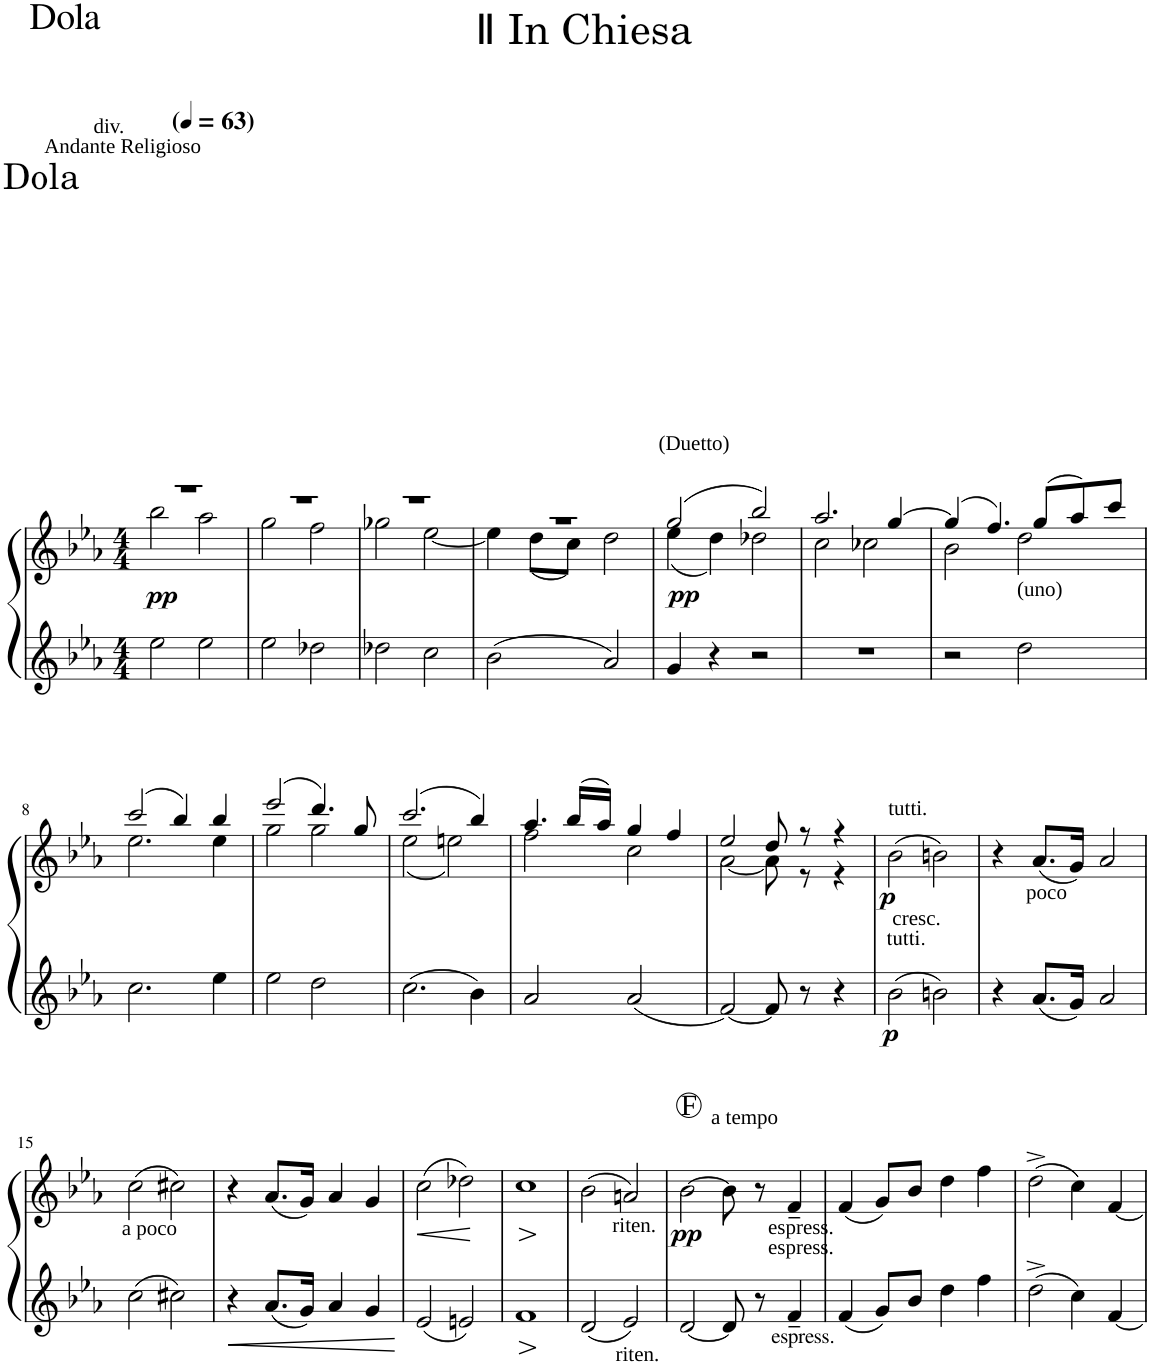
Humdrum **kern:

**kern	**kern	**dynam	**harte
*part1	*part1	*part1	*part1
*staff2	*staff1	*staff1/2	*
*I"Piano	*	*	*
*I'Pno	*	*	*
*clefG2	*clefG2	*	*
*k[b-e-a-]	*k[b-e-a-]	*	*
*M4/4	*M4/4	*	*
*MM63	*MM63	*	*
=1	=1	=1	=1
*	*^	*	*
!	!LO:TX:a:t=Dola	!	!	!
!	!LO:TX:a:t=Andante Religioso	!	!	!
!	!LO:TX:a:t=div.	!	!	!
!	!	!	!LO:DY:b	!
2ee-\	1r	2bb-\	pp	.
2ee-\	.	2aa-\	.	.
=2	=2	=2	=2	=2
2ee-\	1r	2gg\	.	.
2dd-X\	.	2ff\	.	.
=3	=3	=3	=3	=3
2dd-X\	1r	2gg-X\	.	.
2cc\	.	[2ee-\	.	.
=4	=4	=4	=4	=4
2b-\	1r	4ee-\]	.	.
.	.	(8dd\L	.	.
.	.	8cc\J)	.	.
2a-/	.	2dd\	.	.
=5	=5	=5	=5	=5
!	!LO:TX:a:t=(Duetto)	!	!	!
!	!	!	!LO:DY:b	!
4g/	(2gg/	(4ee-\	pp	.
4r	.	4dd\)	.	.
2r	2bb-/)	2dd-X\	.	.
=6	=6	=6	=6	=6
1r	2.aa-/	2cc\	.	.
.	.	2cc-X\	.	.
.	[4gg/	.	.	.
=7	=7	=7	=7	=7
2r	(4gg/]	2b-\	.	.
.	4.ff/)	.	.	.
!LO:TX:a:t=(uno)	!	!	!	!
2dd\	.	2dd\	.	.
.	(8gg/L	.	.	.
.	8aa-/)	.	.	.
.	8ccc/J	.	.	.
!!LO:LB:g=z	!!
=8	=8	=8	=8	=8
2.cc\	(2ccc/	2.ee-\	.	.
.	4bb-/)	.	.	.
4ee-\	4bb-/	4ee-\	.	.
=9	=9	=9	=9	=9
2ee-\	(2eee-/	2gg\	.	.
2dd\	4.ddd/)	2gg\	.	.
.	8gg/	.	.	.
=10	=10	=10	=10	=10
2.cc\	(2.ccc/	(2ee-\	.	.
.	.	2een\)	.	.
4b-\	4bb-/)	.	.	.
=11	=11	=11	=11	=11
2a-/	4.aa-/	2ff\	.	.
.	(16bb-/LL	.	.	.
.	16aa-/JJ)	.	.	.
2a-/	4gg/	2cc\	.	.
.	4ff/	.	.	.
=12	=12	=12	=12	=12
[2f/	2ee-/	[2a-\	.	.
8f/]	8dd/	8a-\]	.	.
8r	8r	8r	.	.
4r	4r	4r	.	.
=13	=13	=13	=13	=13
!	!LO:TX:a:t=tutti.	!	!	!
!	!LO:TX:b:t=cresc.	!	!	!
!LO:TX:a:t=tutti.	!	!	!	!
!	!	!	!LO:DY:b=2	!
!	!	!	!LO:DY:n=1:b	!
*	*v	*v	*	*
2b-\	(2b-\	p p	.
!	!	!	!LO:H:kt=N.C.
2bn\	2bn\)	.	N
=14	=14	=14	=14
4r	4r	.	.
!	!LO:TX:b:t=poco	!	!
8.a-/L	(8.a-/L	.	.
16g/Jk	16g/Jk)	.	.
2a-/	2a-/	.	.
!!LO:LB:g=z
=15	=15	=15	=15
!	!LO:TX:b:t=a poco	!	!
2cc\	(2cc\	.	.
2cc#X\	2cc#X\)	.	.
=16	=16	=16	=16
4r	4r	.	.
8.a-/L	(8.a-/L	.	.
16g/Jk	16g/Jk)	.	.
4a-/	4a-/	.	.
4g/	4g/	.	.
=17	=17	=17	=17
!	!	!LO:HP:b	!
2e-/	(2cc\	<	.
2en/	2dd-X\)	.	.
.	.	[	.
=18	=18	=18	=18
!	!	!LO:HP:b	!
1f	1cc	>	.
.	.	]	.
=19	=19	=19	=19
2d/	(2b-\	.	.
!	!LO:TX:b:t=riten.	!	!
!LO:TX:b:t=riten.	!	!	!
2e-/	2an/)	.	.
=20	=20	=20	=20
!	!LO:TX:a:t=a tempo	!	!
!	!	!LO:DY:b	!
[2d/	[2b-\	pp	.
8d/]	8b-\]	.	.
8r	8r	.	.
!	!LO:TX:b:t=espress.	!	!
!	!LO:TX:b:t=espress.	!	!
!LO:TX:b:t=espress.	!	!	!
4f~/	4f~/	.	.
=21	=21	=21	=21
4f/	(4f/	.	.
8g/L	8g/L)	.	.
8b-/J	8b-/J	.	.
4dd\	4dd\	.	.
4ff\	4ff\	.	.
=22	=22	=22	=22
2dd^\	(2dd^\	.	.
4cc\	4cc\)	.	.
[4f/	[4f/	.	.
=	=	=	=
*-	*-	*-	*-
